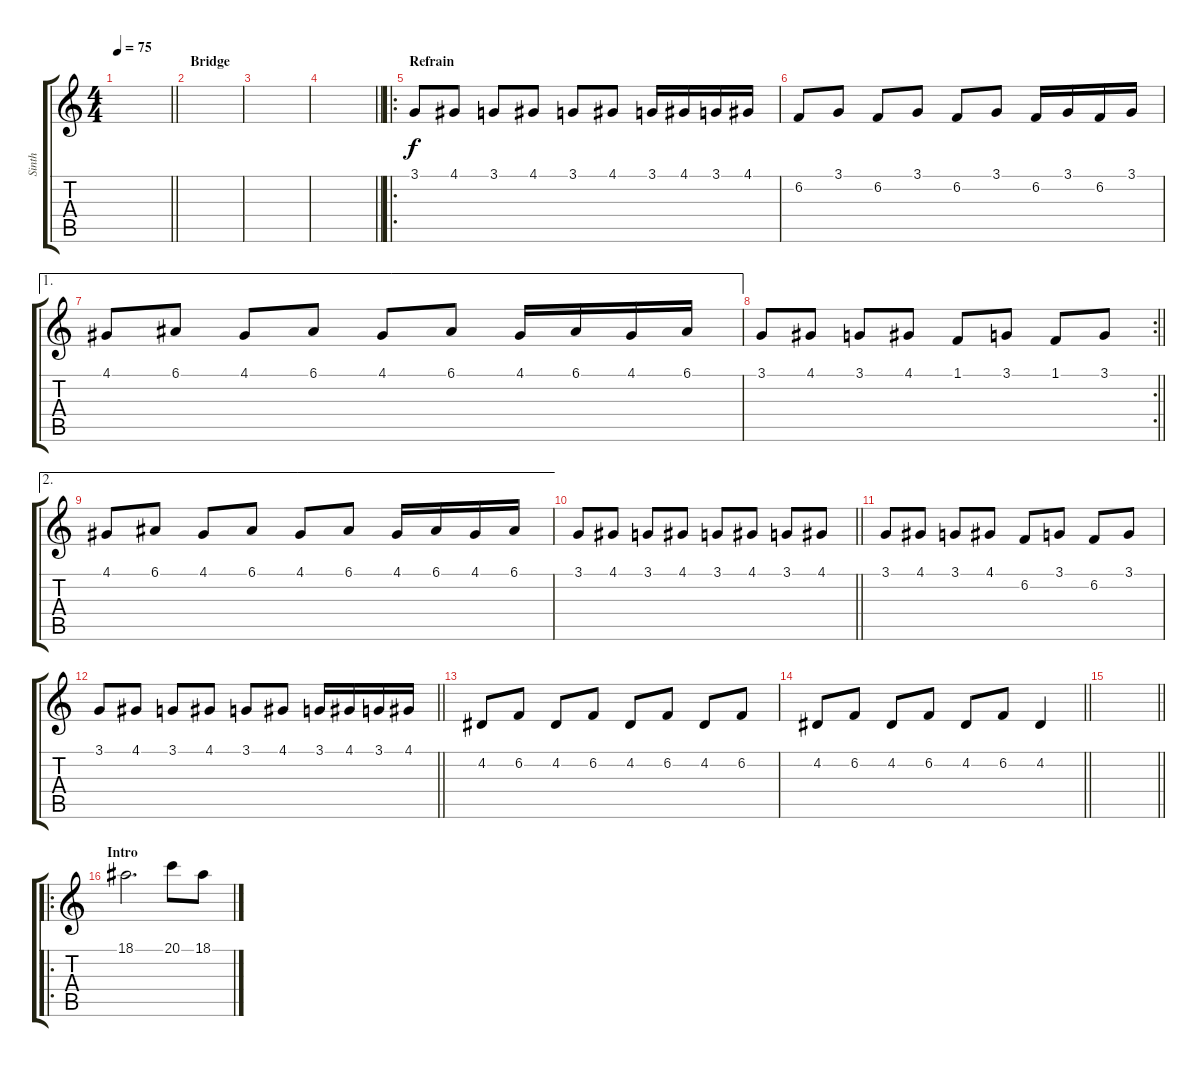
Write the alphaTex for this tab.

\track ("Sinth" "Sinth") {instrument orchestralharp}
\staff {score tabs}
\tuning (E4 B3 G3 D3 A2 E2) {hide}
\ts (4 4)
\tempo 75
\clef g2
\barLineRight lightlight
\ks c
|
\section ("" "Bridge")
|
|
\barLineRight lightlight
|
\ro
\section ("" "Refrain")
3.1.8{volume 10} 4.1.8 3.1.8 4.1.8 3.1.8 4.1.8 3.1.16 4.1.16 3.1.16 4.1.16 |
6.2.8 3.1.8 6.2.8 3.1.8 6.2.8 3.1.8 6.2.16 3.1.16 6.2.16 3.1.16 |
\ae 1
4.1.8 6.1.8 4.1.8 6.1.8 4.1.8 6.1.8 4.1.16 6.1.16 4.1.16 6.1.16 |
\rc 2
\barLineRight lightlight
3.1.8 4.1.8 3.1.8 4.1.8 1.1.8 3.1.8 1.1.8 3.1.8 |
\ae 2
4.1.8 6.1.8 4.1.8 6.1.8 4.1.8 6.1.8 4.1.16 6.1.16 4.1.16 6.1.16 |
\barLineRight lightlight
3.1.8 4.1.8 3.1.8 4.1.8 3.1.8 4.1.8 3.1.8 4.1.8 |
3.1.8 4.1.8 3.1.8 4.1.8 6.2.8 3.1.8 6.2.8 3.1.8 |
\barLineRight lightlight
3.1.8 4.1.8 3.1.8 4.1.8 3.1.8 4.1.8 3.1.16 4.1.16 3.1.16 4.1.16 |
4.2.8 6.2.8 4.2.8 6.2.8 4.2.8 6.2.8 4.2.8 6.2.8 |
\barLineRight lightlight
4.2.8 6.2.8 4.2.8 6.2.8 4.2.8 6.2.8 4.2.4 |
\barLineRight lightlight
|
\ro
\section ("" "Intro")
18.1.2{d volume 10} 20.1.8 18.1.8
